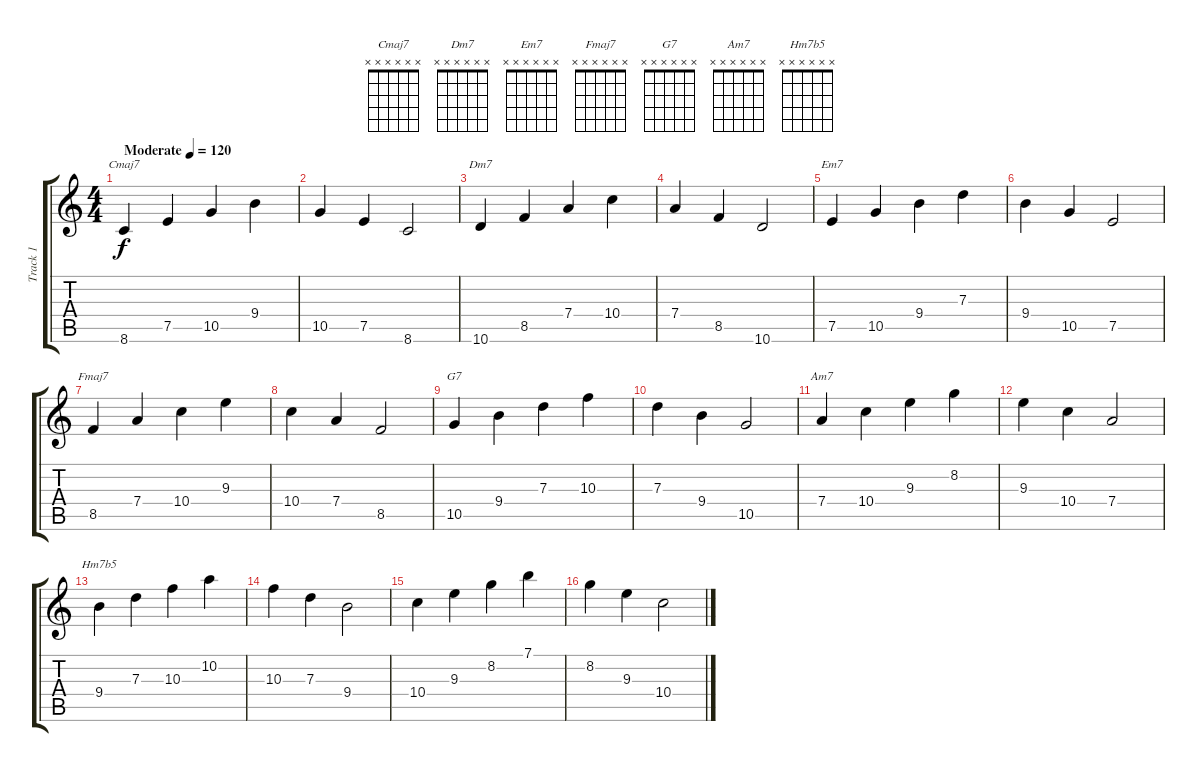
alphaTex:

\track ("Track 1" "Track 1") {instrument acousticguitarsteel}
\staff {score tabs}
\tuning (E4 B3 G3 D3 A2 E2) {hide}
\chord ("Cmaj7" x x x x x x)
\chord ("Dm7" x x x x x x)
\chord ("Em7" x x x x x x)
\chord ("Fmaj7" x x x x x x)
\chord ("G7" x x x x x x)
\chord ("Am7" x x x x x x)
\chord ("Hm7b5" x x x x x x)
\ts (4 4)
\tempo (120 "Moderate")
\clef g2
\ks c
8.6.4{ch "Cmaj7" dy f instrument acousticguitarsteel} 7.5.4 10.5.4 9.4.4 |
10.5.4 7.5.4 8.6.2 |
10.6.4{ch "Dm7"} 8.5.4 7.4.4 10.4.4 |
7.4.4 8.5.4 10.6.2 |
7.5.4{ch "Em7"} 10.5.4 9.4.4 7.3.4 |
9.4.4 10.5.4 7.5.2 |
8.5.4{ch "Fmaj7"} 7.4.4 10.4.4 9.3.4 |
10.4.4 7.4.4 8.5.2 |
10.5.4{ch "G7"} 9.4.4 7.3.4 10.3.4 |
7.3.4 9.4.4 10.5.2 |
7.4.4{ch "Am7"} 10.4.4 9.3.4 8.2.4 |
9.3.4 10.4.4 7.4.2 |
9.4.4{ch "Hm7b5"} 7.3.4 10.3.4 10.2.4 |
10.3.4 7.3.4 9.4.2 |
10.4.4 9.3.4 8.2.4 7.1.4 |
8.2.4 9.3.4 10.4.2
